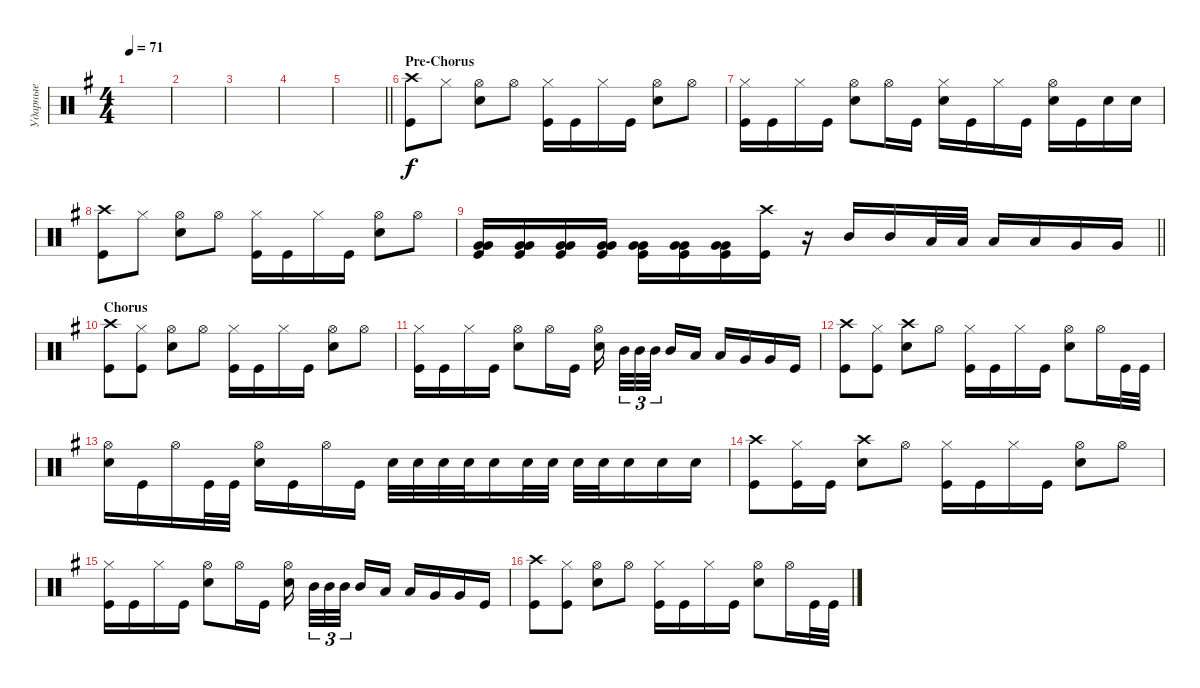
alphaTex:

\track ("Ударные" "Ударные") {instrument percussion}
\staff {score}
\articulation defaults
\ts (4 4)
\tempo 71
\clef neutral
\ks eminor
|
|
|
|
\barLineRight lightlight
|
\section ("" "Pre-Chorus")
("Kick (hit)" "Crash high (hit)").8 "Hi-Hat (closed)".8 ("Snare (hit) 2" "Hi-Hat (open)").8 "Hi-Hat (open)".8 ("Kick (hit)" "Hi-Hat (closed)").16 "Kick (hit)".16 "Hi-Hat (closed)".16 "Kick (hit)".16 ("Snare (hit) 2" "Hi-Hat (open)").8 "Hi-Hat (open)".8 |
("Kick (hit)" "Hi-Hat (closed)").16 "Kick (hit)".16 "Hi-Hat (closed)".16 "Kick (hit)".16 ("Snare (hit) 2" "Hi-Hat (open)").8 "Hi-Hat (open)".16 "Kick (hit)".16 ("Snare (hit) 2" "Hi-Hat (closed)").16 "Kick (hit)".16 "Hi-Hat (closed)".16 "Kick (hit)".16 ("Snare (hit) 2" "Hi-Hat (open)").16 "Kick (hit)".16 "Snare (hit) 2".16 "Snare (hit) 2".16 |
("Kick (hit)" "Crash high (hit)").8 "Hi-Hat (closed)".8 ("Snare (hit) 2" "Hi-Hat (open)").8 "Hi-Hat (open)".8 ("Kick (hit)" "Hi-Hat (closed)").16 "Kick (hit)".16 "Hi-Hat (closed)".16 "Kick (hit)".16 ("Snare (hit) 2" "Hi-Hat (open)").8 "Hi-Hat (open)".8 |
\barLineRight lightlight
("Kick (hit)" "Very Low Tom (hit)" "Very Low Tom (hit)").16{bd 240} ("Kick (hit)" "Very Low Tom (hit)" "Very Low Tom (hit)").16{bd 240} ("Kick (hit)" "Very Low Tom (hit)" "Very Low Tom (hit)").16{bd 240} ("Kick (hit)" "Very Low Tom (hit)" "Very Low Tom (hit)").16{bd 240} ("Very Low Tom (hit)" "Kick (hit)" "Very Low Tom (hit)").16{bd 240} ("Very Low Tom (hit)" "Kick (hit)" "Very Low Tom (hit)").16{bd 240} ("Very Low Tom (hit)" "Kick (hit)" "Very Low Tom (hit)").16{bd 240} ("Crash high (hit)" "Kick (hit)").16 r.16 "Mid Tom (hit)".16 "Mid Tom (hit)".16 "Low Tom (hit)".32 "Low Tom (hit)".32 "Low Tom (hit)".16 "Low Tom (hit)".16 "Very Low Tom (hit)".16 "Very Low Tom (hit)".16 |
\section ("" "Chorus")
("Kick (hit)" "Crash high (hit)").8 ("Hi-Hat (closed)" "Kick (hit)").8 ("Hi-Hat (open)" "Snare (hit) 2").8 "Hi-Hat (open)".8 ("Kick (hit)" "Hi-Hat (closed)").16 "Kick (hit)".16 "Hi-Hat (closed)".16 "Kick (hit)".16 ("Snare (hit) 2" "Hi-Hat (open)").8 "Hi-Hat (open)".8 |
("Kick (hit)" "Hi-Hat (closed)").16 "Kick (hit)".16 "Hi-Hat (closed)".16 "Kick (hit)".16 ("Hi-Hat (open)" "Snare (hit) 2").8 "Hi-Hat (open)".16 "Kick (hit)".16 ("Snare (hit) 2" "Hi-Hat (open)").16{beam splitsecondary} "Mid Tom (hit)".32{tu (3 2)} "Mid Tom (hit)".32{tu (3 2)} "Mid Tom (hit)".32{tu (3 2) beam splitsecondary} "Mid Tom (hit)".16 "Low Tom (hit)".16 "Low Tom (hit)".16 "Very Low Tom (hit)".16 "Very Low Tom (hit)".16 "Kick (hit)".16 |
("Kick (hit)" "Crash high (hit)").8 ("Hi-Hat (closed)" "Kick (hit)").8 ("Crash high (hit)" "Snare (hit) 2").8 "Hi-Hat (open)".8 ("Kick (hit)" "Hi-Hat (closed)").16 "Kick (hit)".16 "Hi-Hat (closed)".16 "Kick (hit)".16 ("Snare (hit) 2" "Hi-Hat (open)").8 "Hi-Hat (open)".16 "Kick (hit)".32 "Kick (hit)".32 |
("Snare (hit) 2" "Hi-Hat (open)").16 "Kick (hit)".16 "Hi-Hat (open)".16 "Kick (hit)".32 "Kick (hit)".32 ("Snare (hit) 2" "Hi-Hat (open)").16 "Kick (hit)".16 "Hi-Hat (open)".16 "Kick (hit)".16 "Snare (hit) 2".32 "Snare (hit) 2".32 "Snare (hit) 2".32 "Snare (hit) 2".32 "Snare (hit) 2".16 "Snare (hit) 2".32 "Snare (hit) 2".32 "Snare (hit) 2".32 "Snare (hit) 2".32 "Snare (hit) 2".16 "Snare (hit) 2".16 "Snare (hit) 2".16 |
("Kick (hit)" "Crash high (hit)").8 ("Hi-Hat (closed)" "Kick (hit)").16 "Kick (hit)".16 ("Crash high (hit)" "Snare (hit) 2").8 "Hi-Hat (open)".8 ("Kick (hit)" "Hi-Hat (closed)").16 "Kick (hit)".16 "Hi-Hat (closed)".16 "Kick (hit)".16 ("Snare (hit) 2" "Hi-Hat (open)").8 "Hi-Hat (open)".8 |
("Kick (hit)" "Hi-Hat (closed)").16 "Kick (hit)".16 "Hi-Hat (closed)".16 "Kick (hit)".16 ("Hi-Hat (open)" "Snare (hit) 2").8 "Hi-Hat (open)".16 "Kick (hit)".16 ("Snare (hit) 2" "Hi-Hat (open)").16{beam splitsecondary} "Mid Tom (hit)".32{tu (3 2)} "Mid Tom (hit)".32{tu (3 2)} "Mid Tom (hit)".32{tu (3 2) beam splitsecondary} "Mid Tom (hit)".16 "Low Tom (hit)".16 "Low Tom (hit)".16 "Very Low Tom (hit)".16 "Very Low Tom (hit)".16 "Kick (hit)".16 |
("Kick (hit)" "Crash high (hit)").8 ("Hi-Hat (closed)" "Kick (hit)").8 ("Hi-Hat (open)" "Snare (hit) 2").8 "Hi-Hat (open)".8 ("Kick (hit)" "Hi-Hat (closed)").16 "Kick (hit)".16 "Hi-Hat (closed)".16 "Kick (hit)".16 ("Snare (hit) 2" "Hi-Hat (open)").8 "Hi-Hat (open)".16 "Kick (hit)".32 "Kick (hit)".32
